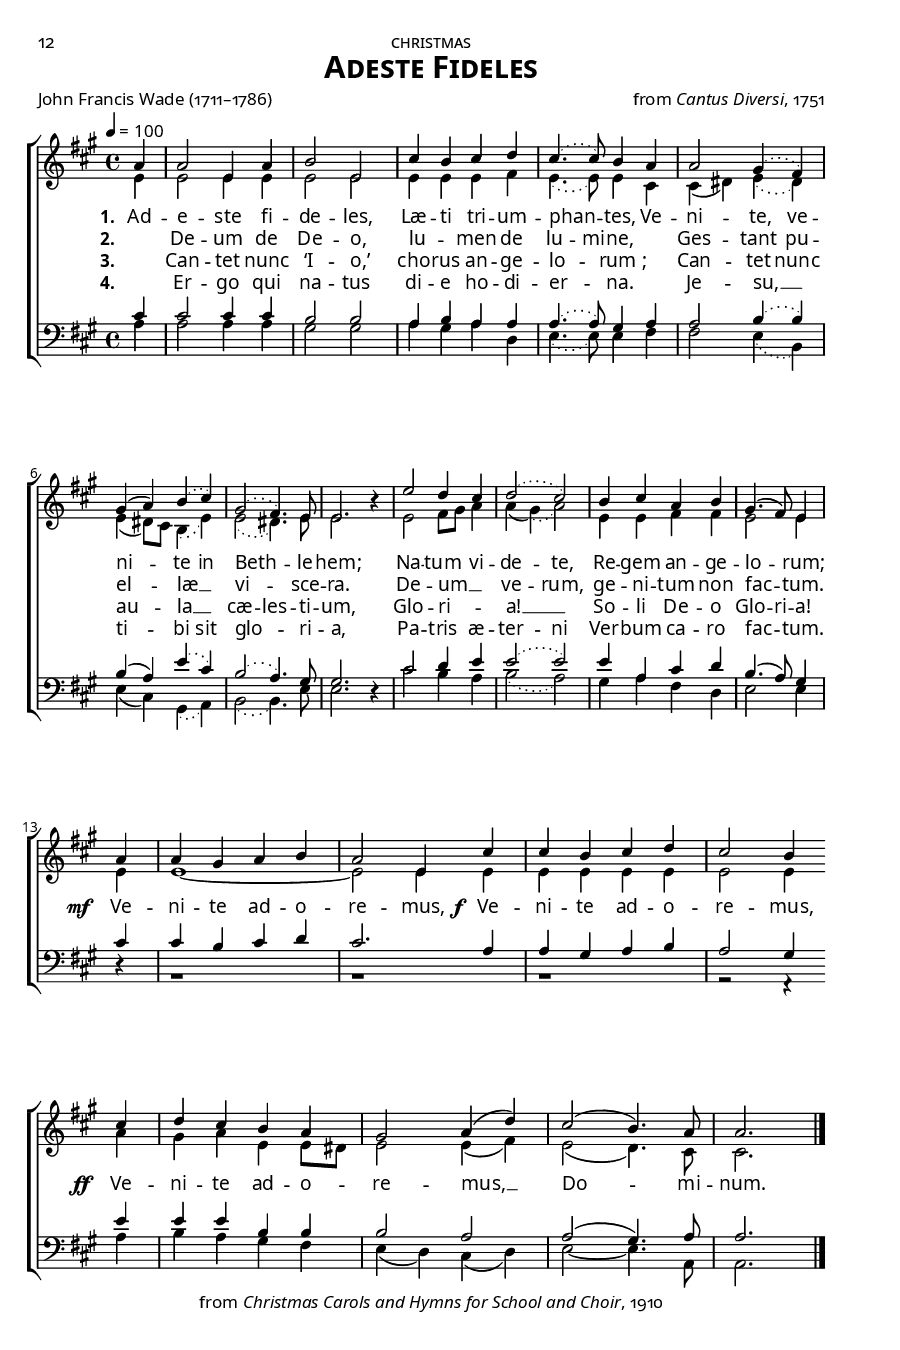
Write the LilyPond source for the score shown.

\version "2.14.2"
\include "util.ly"
\header {
  title = \markup{\override #'(font-name . "Garamond Premier Pro Semibold"){ \abs-fontsize #15 \smallCapsOldStyle"Adeste Fideles"}}
  poet = \markup\oldStyleNum"John Francis Wade (1711–1786)"
  composer = \markup\concat{"from " \italic"Cantus Diversi" \oldStyleNum", 1751"}
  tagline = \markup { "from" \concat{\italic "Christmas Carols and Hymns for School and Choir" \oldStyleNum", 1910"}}
}
\paper {
  paper-height = 9\in
  paper-width = 6\in
  indent = 0\in
  %system-system-spacing = #'((basic-distance . 10) (padding . 0))
  %system-system-spacing =
  %  #'((basic-distance . 0)
  %     (minimum-distance . 0)
  %     (padding . -10)
  %     (stretchability . 100))
  ragged-last-bottom = ##f
  ragged-bottom = ##f
  two-sided = ##t
  inner-margin = 0.5\in
  outer-margin = 0.25\in
  top-margin = 0.25\in
  bottom-margin = 0.25\in
  first-page-number = #012
  print-first-page-number = ##t
  headerLine = \markup{\override #'(font-name . "Garamond Premier Pro") \smallCapsOldStyle"christmas"}
  oddHeaderMarkup = \markup\fill-line{
     \override #'(font-name . "Garamond Premier Pro")\abs-fontsize #8.5
     \combine 
        \fill-line{"" \on-the-fly #print-page-number-check-first
        \oldStylePageNum""
        }
        \fill-line{\headerLine}
  }
  evenHeaderMarkup = \markup {
     \override #'(font-name . "Garamond Premier Pro")\abs-fontsize #8.5
     \combine
        \on-the-fly #print-page-number-check-first
        \oldStylePageNum""
        \fill-line{\headerLine}
  }
}
#(set-global-staff-size 15) \paper{ #(define fonts (make-pango-font-tree "GoudyOlSt BT" "Garamond Premier Pro" "Garamond Premier Pro" (/ 15 20))) }
global = {
  \key a \major
  \time 4/4
  \autoBeamOff
  \override DynamicLineSpanner #'staff-padding = #0.0
  \override DynamicLineSpanner #'Y-extent = #'(-0.5 . 1.5)
}

sopMusic = \relative c'' {
  \tempo 4 = 100
  \partial 4 a4 |
  a2 e4 a |
  b2 e, |
  cis'4 b cis d |
  \slurDotted cis4.( cis8) b4 a |
  a2 gis4( fis) | \break
  
  \slurSolid
  gis( a) \slurDotted b( cis) |
  gis2( fis4.) e8 |
  e2. b'4\rest |
  e2 d4 cis |
  \slurDotted d2( cis) |
  b4 cis a b |
  \slurSolid \partial 4*3 gis4.( fis8) e4 | \break
  
  \partial 4 a4 |
  a gis a b |
  a2 e4 cis'4 |
  cis b cis d |
  cis2 b4 \bar""\break cis |
  
  d cis b a |
  gis2 a4( d) |
  cis2( b4.) a8) |
  \partial 4*3 a2. \bar "|."
}
sopWords = \lyricmode {
  
}

altoMusic = \relative c' {
  \partial 4 e4 |
  e2 e4 e |
  e2 e |
  e4 e e fis |
  \slurDotted e4.( e8) e4 cis |
  \slurSolid cis( dis) \slurDotted e( dis) |
  
  \slurSolid e( dis8[) cis] \slurDotted b4( e) |
  e2( dis4.) e8 |
  e2. s4 |
  e2 fis8[ gis] a4 |
  \slurSolid a( \slurDotted gis)( a2) |
  e4 e fis fis |
  \slurSolid \partial 4*3 e2 e4 |
  
  e4 |
  e1~ |
  e2 e4 e |
  e e e e |
  e2 e4 a |
  
  gis a e e8[ dis] |
  e2 e4( fis) |
  e2( d4.) cis8 |
  \partial 4*3 cis2. \bar "|."
}
altoWords = {
  \dropLyricsV
  \lyricmode {
    \set stanza = #"1. "
  \set ignoreMelismata = ##t
    Ad -- e -- ste fi -- de -- les, Læ -- ti tri -- um -- phan -- _ tes,
    Ve -- ni -- te, ve -- ni -- _ te in Beth -- _ le -- hem; Na -- tum vi -- de -- te,
    Re -- gem an -- ge -- lo -- _ rum;
  \unset ignoreMelismata
  }
  \set stanza = \markup\dynamic"mf  "
  \lyricmode {
    Ve -- ni -- te ad -- o -- re -- mus,
  }
  \set stanza = \markup\dynamic" f "
  \lyricmode {
    Ve -- ni -- te ad -- o -- re -- mus,
  }
  \set stanza = \markup\dynamic"ff  "
  \lyricmode {
    \raiseLyrics
    Ve -- ni -- te ad -- o -- re -- mus, __ Do -- mi -- num.
  }
}
altoWordsII = \lyricmode {
  \dropLyricsV
  \set stanza = #"2. "
  \set ignoreMelismata = ##t
  _ De -- um de De -- o, lu -- _ men de lu -- mi -- ne, ""
  Ges -- tant pu -- el -- _ læ __ _ vi -- _ sce -- ra.
  De -- um __ _ ve -- rum, ge -- ni -- tum non fac -- _ tum.
}
altoWordsIII = \lyricmode {
  \dropLyricsV
  \set stanza = #"3. "
  \set ignoreMelismata = ##t
  _ Can -- tet nunc ‘I -- o,’ cho -- rus an -- ge -- lo -- _ rum_; ""
  Can -- tet nunc au -- _ la __ _ cæ -- les -- ti -- um,
  Glo -- ri -- _ a! __ _ So -- li De -- o Glo -- ri -- a!
}
altoWordsIV = \lyricmode {
  \dropLyricsV
  \set stanza = #"4. "
  \set ignoreMelismata = ##t
  _ Er -- go qui na -- tus di -- e ho -- di -- er -- _ na. ""
  Je -- su, __ _ ti -- _ bi sit glo -- _ ri -- a,
  Pa -- tris æ -- ter -- ni Ver -- bum ca -- ro fac -- _ tum.
}

tenorMusic = \relative c' {
  \partial 4 cis4 |
  cis2 cis4 cis |
  b2 b |
  a4 b a a |
  \slurDotted a4.( a8) gis4 a |
  a2 b4( b) |
  
  \slurSolid b( a) \slurDotted e'( cis) |
  b2( a4.) gis8 |
  gis2. d4\rest |
  cis'2 d4 e |
  \slurDotted e2( e2) |
  e4 a, cis d |
  \slurSolid \partial 4*3 b4.( a8) gis4 |
  
  \partial 4 cis4 |
  cis b cis d |
  cis2. a4 |
  a gis a b |
  a2 gis4 e' |
  
  e e b b |
  b2 a |
  a( gis4.) a8 |
  \partial 4*3 a2. \bar "|."
}
tenorWords = \lyricmode {

}

bassMusic = \relative c' {
  \partial 4 a4 |
  a2 a4 a |
  gis2 gis |
  a4 gis a d, |
  \slurDotted e4.( e8) e4 fis |
  fis2 e4( b) |
  
  \slurSolid e( cis) \slurDotted gis( a) |
  b2( b4.) e8 |
  e2. s4 |
  cis'2 b4 a |
  b2( a2) |
  gis4 a fis d |
  \partial 4*3 e2 e4 |
  
  \slurSolid \partial 4 d\rest |
  g,1\rest |
  g1\rest |
  g1\rest |
  g2\rest f4\rest a'4 |
  
  b a gis fis |
  e( d) cis( d) |
  e2~e4. a,8 |
  \partial 4*3 a2. \bar "|."
}
bassWords = \lyricmode {

}

\score {
  <<
   \new ChoirStaff <<
%    \new Lyrics = sopranos \with { \override VerticalAxisGroup #'nonstaff-relatedstaff-spacing = #'((basic-distance . 1)) }
    \new Staff = women <<
      \new Voice = "sopranos" { \voiceOne << \global \sopMusic >> }
      \new Voice = "altos" { \voiceTwo << \global \altoMusic >> }
    >>
    \new Lyrics \with { alignAboveContext = #"women" \override VerticalAxisGroup #'nonstaff-relatedstaff-spacing = #'((basic-distance . 1))} \lyricsto "sopranos" \sopWords
    \new Lyrics = "altosIV"  \with { alignBelowContext = #"women" } \lyricsto "sopranos" \altoWordsIV
    \new Lyrics = "altosIII"  \with { alignBelowContext = #"women" } \lyricsto "sopranos" \altoWordsIII
    \new Lyrics = "altosII"  \with { alignBelowContext = #"women" } \lyricsto "sopranos" \altoWordsII
    \new Lyrics = "altos"  \with { alignBelowContext = #"women" } \lyricsto "sopranos" \altoWords
   \new Staff = men <<
      \clef bass
      \new Voice = "tenors" { \voiceOne << \global \tenorMusic >> }
      \new Voice = "basses" { \voiceTwo << \global \bassMusic >> }
    >>
    \new Lyrics \with { alignAboveContext = #"men" \override VerticalAxisGroup #'nonstaff-relatedstaff-spacing = #'((basic-distance . 1)) } \lyricsto "tenors" \tenorWords
    \new Lyrics \with { alignBelowContext = #"men" \override VerticalAxisGroup #'nonstaff-relatedstaff-spacing = #'((basic-distance . 1)) } \lyricsto "basses" \bassWords
  >>
%    \new PianoStaff << \new Staff { \new Voice { \pianoRH } } \new Staff { \clef "bass" \pianoLH } >>
  >>
  \layout {
    \context {
      \Score
      %\override SpacingSpanner #'base-shortest-duration = #(ly:make-moment 1 8)
      %\override SpacingSpanner #'common-shortest-duration = #(ly:make-moment 1 4)
    }
    \context {
      % Remove all empty staves
      % \Staff \RemoveEmptyStaves \override VerticalAxisGroup #'remove-first = ##t
    }
    \context {
      \Lyrics
      \override LyricText #'X-offset = #center-on-word
    }
  }
  \midi {
    \tempo 4 = 100
    \set Staff.midiInstrument = "flute"
  
    \context {
      \Voice
      \remove "Dynamic_performer"
    }
  }
}
